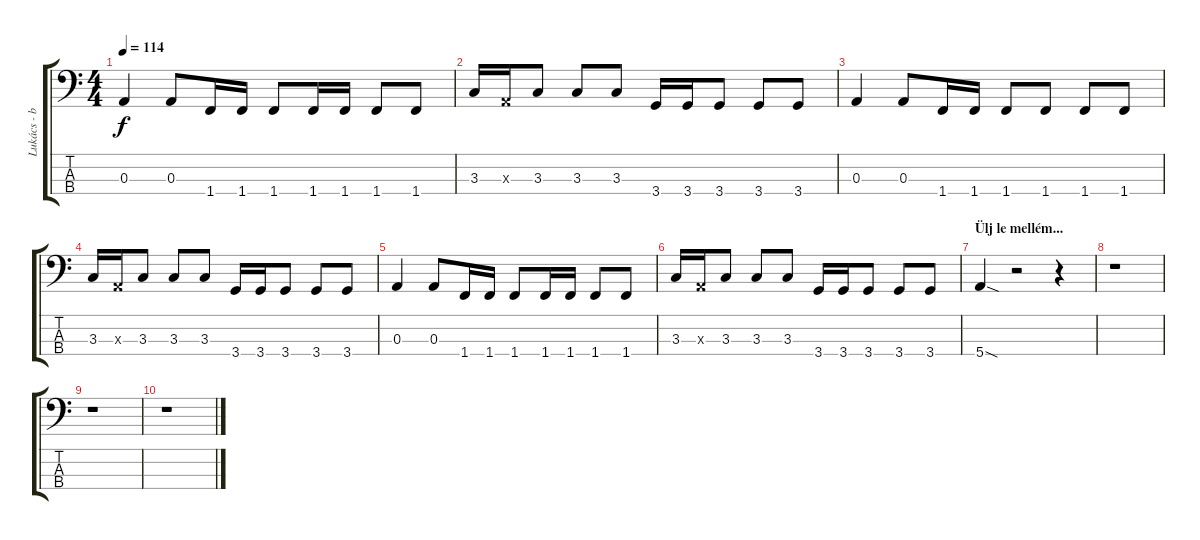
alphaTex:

\track ("Lukács - bass" "Lukács - b") {instrument electricbasspick}
\staff {score tabs}
\tuning (G2 D2 A1 E1) {hide}
\ts (4 4)
\tempo 114
\clef f4
\ks c
0.3.4{dy f} 0.3.8 1.4.16 1.4.16 1.4.8 1.4.16 1.4.16 1.4.8 1.4.8 |
3.3.16 0.3{x}.16 3.3.8 3.3.8 3.3.8 3.4.16 3.4.16 3.4.8 3.4.8 3.4.8 |
0.3.4 0.3.8 1.4.16 1.4.16 1.4.8 1.4.8 1.4.8 1.4.8 |
3.3.16 0.3{x}.16 3.3.8 3.3.8 3.3.8 3.4.16 3.4.16 3.4.8 3.4.8 3.4.8 |
0.3.4 0.3.8 1.4.16 1.4.16 1.4.8 1.4.16 1.4.16 1.4.8 1.4.8 |
3.3.16 0.3{x}.16 3.3.8 3.3.8 3.3.8 3.4.16 3.4.16 3.4.8 3.4.8 3.4.8 |
\section ("" "Ülj le mellém...")
5.4{sod}.4 r.2 r.4 |
r.1 |
r.1 |
r.1
